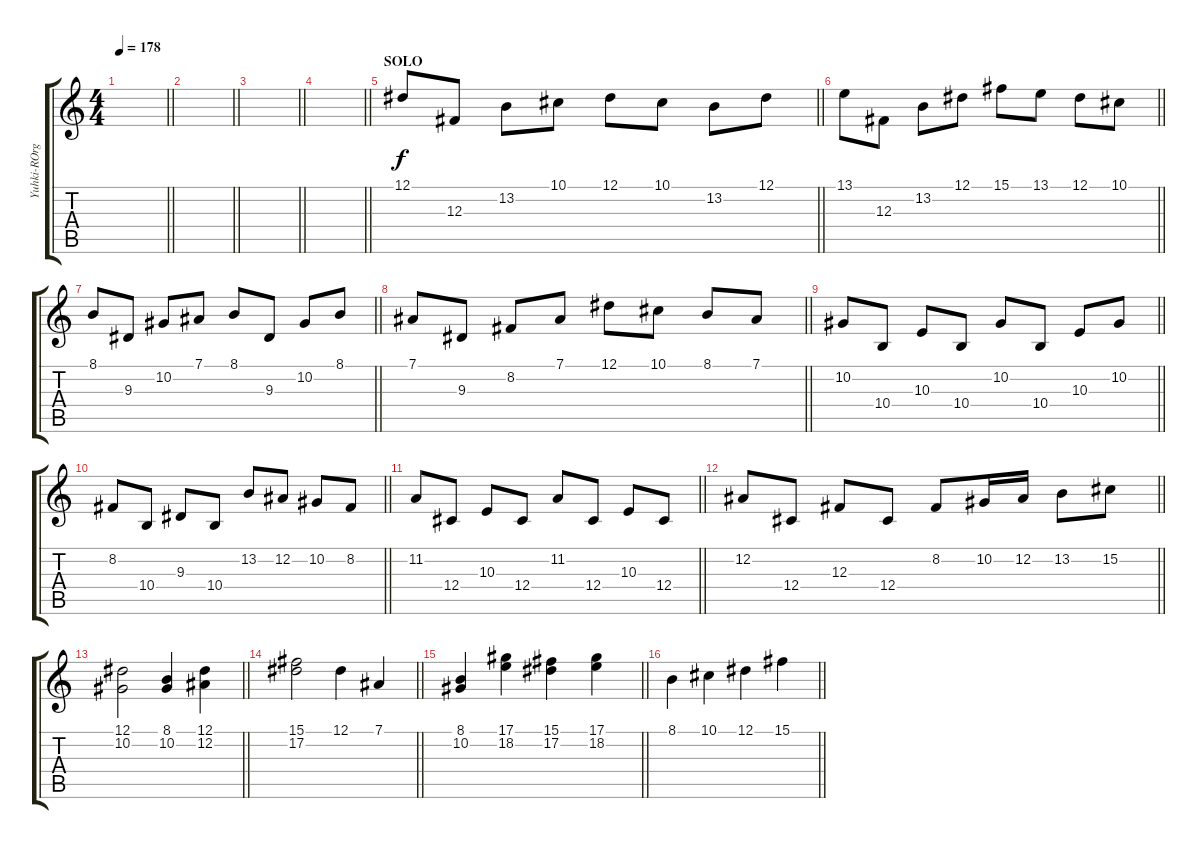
\track ("Yuhki-ROrgan" "Yuhki-ROrg") {instrument rockorgan}
\staff {score tabs}
\tuning (Eb4 Bb3 Gb3 Db3 Ab2 Eb2) {hide}
\ts (4 4)
\tempo 178
\clef g2
\barLineRight lightlight
\ks c
|
\barLineRight lightlight
|
\barLineRight lightlight
|
\barLineRight lightlight
|
\section ("" "SOLO")
\barLineRight lightlight
12.1.8 12.3.8 13.2.8 10.1.8 12.1.8 10.1.8 13.2.8 12.1.8 |
\barLineRight lightlight
13.1.8 12.3.8 13.2.8 12.1.8 15.1.8 13.1.8 12.1.8 10.1.8 |
\barLineRight lightlight
8.1.8 9.3.8 10.2.8 7.1.8 8.1.8 9.3.8 10.2.8 8.1.8 |
\barLineRight lightlight
7.1.8 9.3.8 8.2.8 7.1.8 12.1.8 10.1.8 8.1.8 7.1.8 |
\barLineRight lightlight
10.2.8 10.4.8 10.3.8 10.4.8 10.2.8 10.4.8 10.3.8 10.2.8 |
\barLineRight lightlight
8.2.8 10.4.8 9.3.8 10.4.8 13.2.8 12.2.8 10.2.8 8.2.8 |
\barLineRight lightlight
11.2.8 12.4.8 10.3.8 12.4.8 11.2.8 12.4.8 10.3.8 12.4.8 |
\barLineRight lightlight
12.2.8 12.4.8 12.3.8 12.4.8 8.2.8 10.2.16 12.2.16 13.2.8 15.2.8 |
\barLineRight lightlight
(12.1 10.2).2 (8.1 10.2).4 (12.1 12.2).4 |
\barLineRight lightlight
(15.1 17.2).2 12.1.4 7.1.4 |
\barLineRight lightlight
(8.1 10.2).4 (17.1 18.2).4 (15.1 17.2).4 (17.1 18.2).4 |
\barLineRight lightlight
8.1.4 10.1.4 12.1.4 15.1.4
